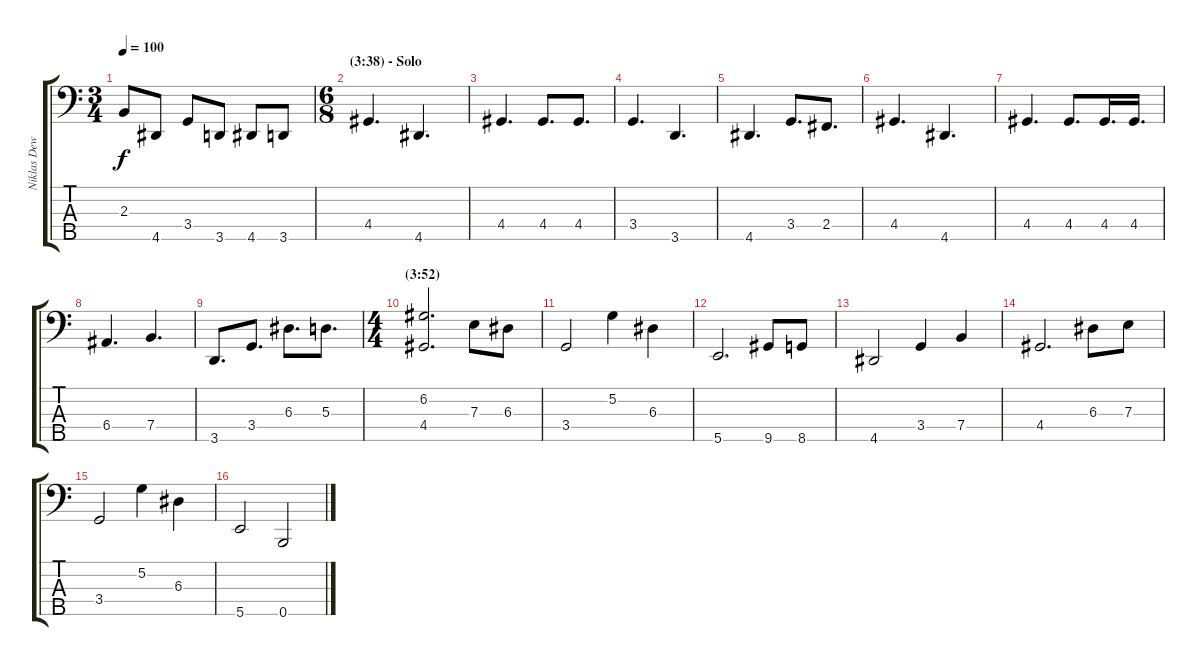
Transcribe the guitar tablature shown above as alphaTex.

\track ("Niklas Dewerud" "Niklas Dew") {instrument electricbassfinger}
\staff {score tabs}
\tuning (G2 D2 A1 E1 B0) {hide}
\ts (3 4)
\tempo 100
\clef f4
\ks c
2.3.8{dy f} 4.5.8 3.4.8 3.5.8 4.5.8 3.5.8 |
\ts (6 8)
\section ("" "(3:38) - Solo")
4.4.4{d} 4.5.4{d} |
4.4.4{d} 4.4.8{d} 4.4.8{d} |
3.4.4{d} 3.5.4{d} |
4.5.4{d} 3.4.8{d} 2.4.8{d} |
4.4.4{d} 4.5.4{d} |
4.4.4{d} 4.4.8{d} 4.4.16{d} 4.4.16{d} |
6.4.4{d} 7.4.4{d} |
3.5.8{d} 3.4.8{d} 6.3.8{d} 5.3.8{d} |
\ts (4 4)
\section ("" "(3:52)")
(6.2 4.4).2{d} 7.3.8 6.3.8 |
3.4.2 5.2.4 6.3.4 |
5.5.2{d} 9.5.8 8.5.8 |
4.5.2 3.4.4 7.4.4 |
4.4.2{d} 6.3.8 7.3.8 |
3.4.2 5.2.4 6.3.4 |
5.5.2 0.5.2
